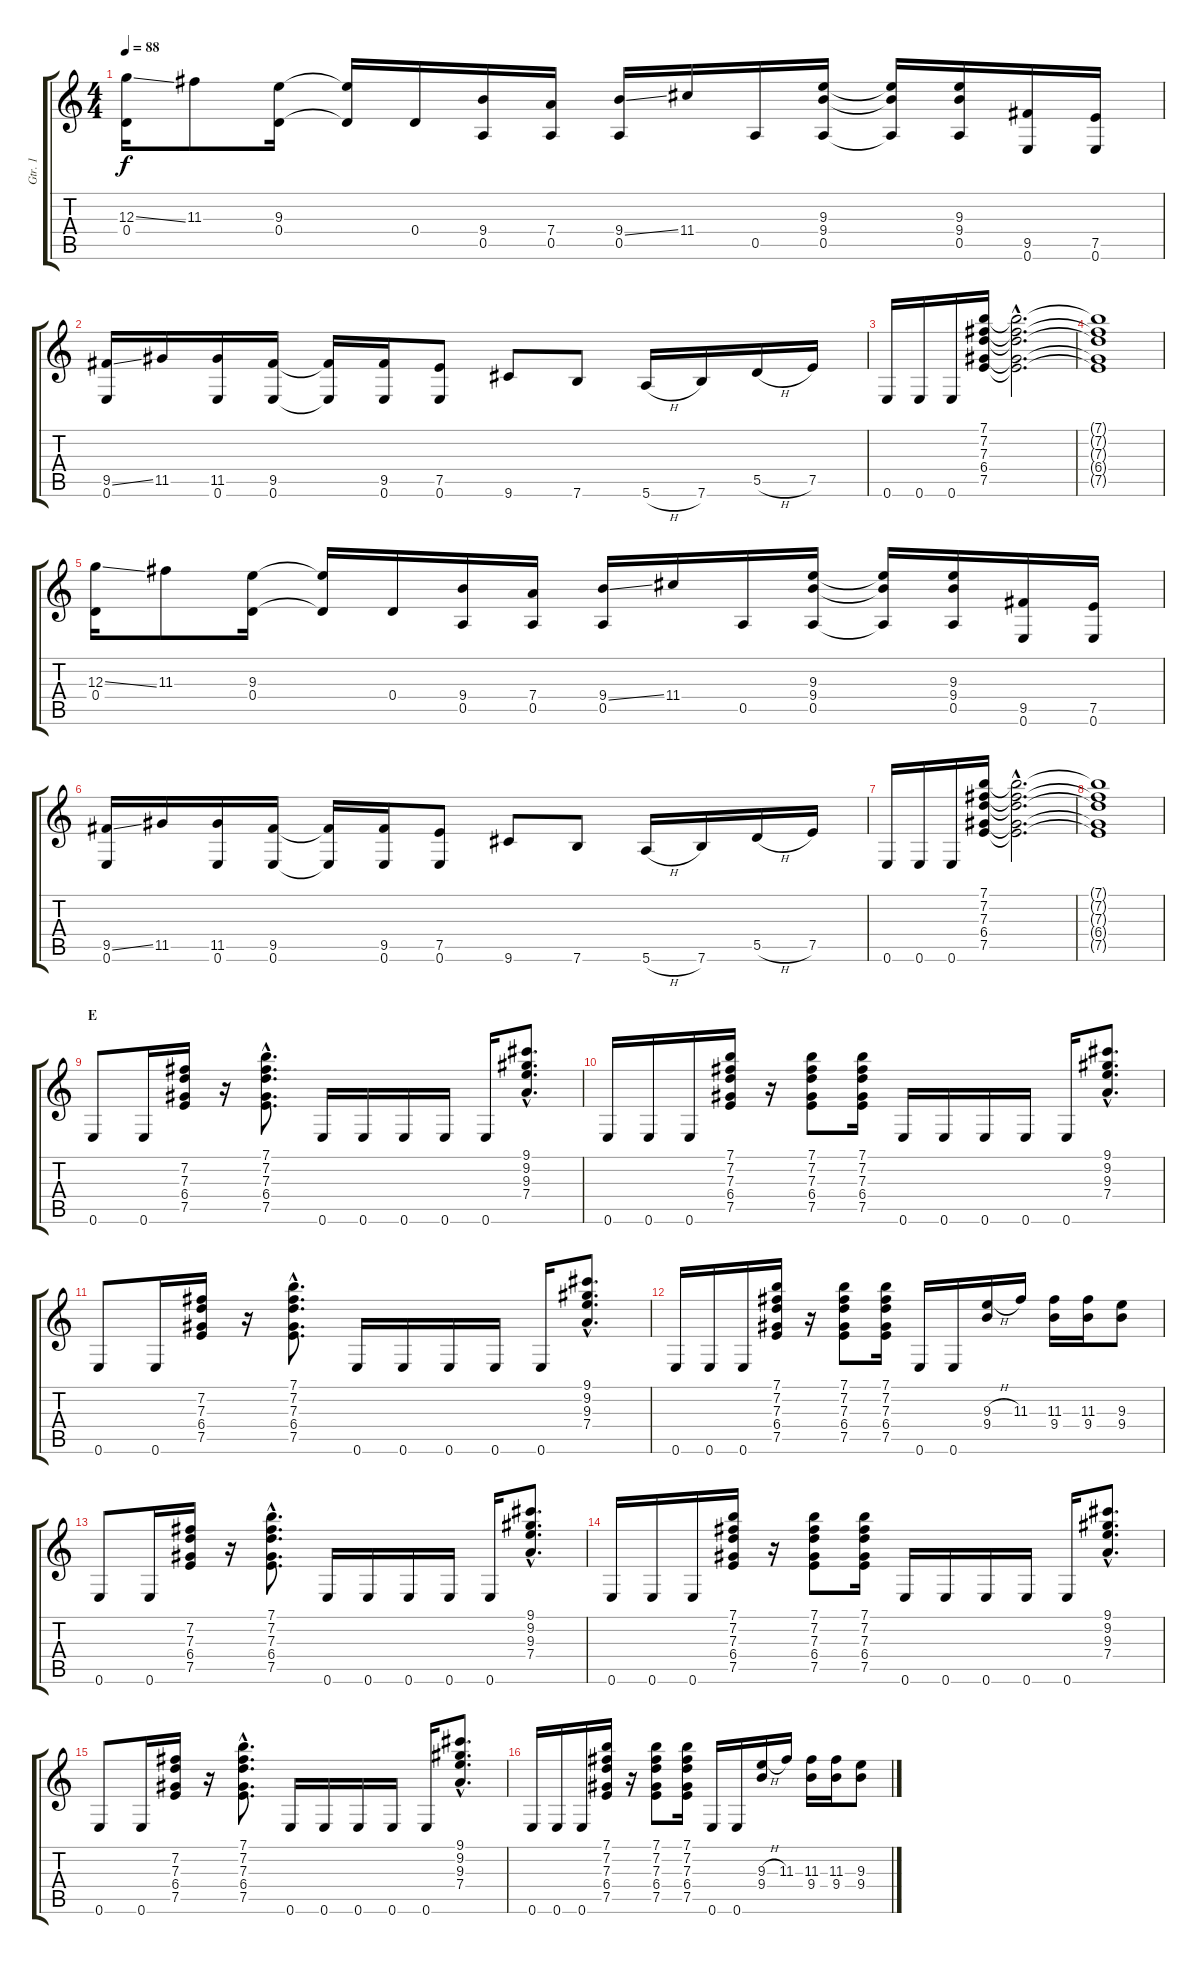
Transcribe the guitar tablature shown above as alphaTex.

\track ("Gtr. 1" "Gtr. 1") {instrument electricguitarclean}
\staff {score tabs}
\tuning (E4 B3 G3 D3 A2 E2) {hide}
\ts (4 4)
\tempo 88
\clef g2
\ks c
(12.3{ss} 0.4).16{dy f} 11.3.8 (9.3 0.4).16 (9.3{t} 0.4{t}).16 0.4.16 (9.4 0.5).16 (7.4 0.5).16 (9.4{ss} 0.5).16 11.4.16 0.5.16 (9.3 9.4 0.5).16 (9.3{t} 9.4{t} 0.5{t}).16 (9.3 9.4 0.5).16 (9.5 0.6).16 (7.5 0.6).16 |
(9.5{ss} 0.6).16 11.5.16 (11.5 0.6).16 (9.5 0.6).16 (9.5{t} 0.6{t}).16 (9.5 0.6).16 (7.5 0.6).8 9.6.8 7.6.8 5.6{h}.16 7.6.16 5.5{h}.16 7.5.16 |
0.6.16 0.6.16 0.6.16 (7.1 7.2 7.3 6.4 7.5).16 (7.1{hac t} 7.2{hac t} 7.3{hac t} 6.4{hac t} 7.5{hac t}).2{d} |
(7.1{t} 7.2{t} 7.3{t} 6.4{t} 7.5{t}).1 |
(12.3{ss} 0.4).16 11.3.8 (9.3 0.4).16 (9.3{t} 0.4{t}).16 0.4.16 (9.4 0.5).16 (7.4 0.5).16 (9.4{ss} 0.5).16 11.4.16 0.5.16 (9.3 9.4 0.5).16 (9.3{t} 9.4{t} 0.5{t}).16 (9.3 9.4 0.5).16 (9.5 0.6).16 (7.5 0.6).16 |
(9.5{ss} 0.6).16 11.5.16 (11.5 0.6).16 (9.5 0.6).16 (9.5{t} 0.6{t}).16 (9.5 0.6).16 (7.5 0.6).8 9.6.8 7.6.8 5.6{h}.16 7.6.16 5.5{h}.16 7.5.16 |
0.6.16 0.6.16 0.6.16 (7.1 7.2 7.3 6.4 7.5).16 (7.1{hac t} 7.2{hac t} 7.3{hac t} 6.4{hac t} 7.5{hac t}).2{d} |
(7.1{t} 7.2{t} 7.3{t} 6.4{t} 7.5{t}).1 |
\section ("" "E")
0.6.8 0.6.16 (7.2 7.3 6.4 7.5).16 r.16 (7.1{hac} 7.2{hac} 7.3{hac} 6.4{hac} 7.5{hac}).8{d} 0.6.16 0.6.16 0.6.16 0.6.16 0.6.16 (9.1{hac} 9.2{hac} 9.3{hac} 7.4{hac}).8{d} |
0.6.16 0.6.16 0.6.16 (7.1 7.2 7.3 6.4 7.5).16 r.16 (7.1 7.2 7.3 6.4 7.5).8 (7.1 7.2 7.3 6.4 7.5).16 0.6.16 0.6.16 0.6.16 0.6.16 0.6.16 (9.1{hac} 9.2{hac} 9.3{hac} 7.4{hac}).8{d} |
0.6.8 0.6.16 (7.2 7.3 6.4 7.5).16 r.16 (7.1{hac} 7.2{hac} 7.3{hac} 6.4{hac} 7.5{hac}).8{d} 0.6.16 0.6.16 0.6.16 0.6.16 0.6.16 (9.1{hac} 9.2{hac} 9.3{hac} 7.4{hac}).8{d} |
0.6.16 0.6.16 0.6.16 (7.1 7.2 7.3 6.4 7.5).16 r.16 (7.1 7.2 7.3 6.4 7.5).8 (7.1 7.2 7.3 6.4 7.5).16 0.6.16 0.6.16 (9.3{h} 9.4).16 11.3.16 (11.3 9.4).16 (11.3 9.4).16 (9.3 9.4).8 |
0.6.8 0.6.16 (7.2 7.3 6.4 7.5).16 r.16 (7.1{hac} 7.2{hac} 7.3{hac} 6.4{hac} 7.5{hac}).8{d} 0.6.16 0.6.16 0.6.16 0.6.16 0.6.16 (9.1{hac} 9.2{hac} 9.3{hac} 7.4{hac}).8{d} |
0.6.16 0.6.16 0.6.16 (7.1 7.2 7.3 6.4 7.5).16 r.16 (7.1 7.2 7.3 6.4 7.5).8 (7.1 7.2 7.3 6.4 7.5).16 0.6.16 0.6.16 0.6.16 0.6.16 0.6.16 (9.1{hac} 9.2{hac} 9.3{hac} 7.4{hac}).8{d} |
0.6.8 0.6.16 (7.2 7.3 6.4 7.5).16 r.16 (7.1{hac} 7.2{hac} 7.3{hac} 6.4{hac} 7.5{hac}).8{d} 0.6.16 0.6.16 0.6.16 0.6.16 0.6.16 (9.1{hac} 9.2{hac} 9.3{hac} 7.4{hac}).8{d} |
0.6.16 0.6.16 0.6.16 (7.1 7.2 7.3 6.4 7.5).16 r.16 (7.1 7.2 7.3 6.4 7.5).8 (7.1 7.2 7.3 6.4 7.5).16 0.6.16 0.6.16 (9.3{h} 9.4).16 11.3.16 (11.3 9.4).16 (11.3 9.4).16 (9.3 9.4).8
